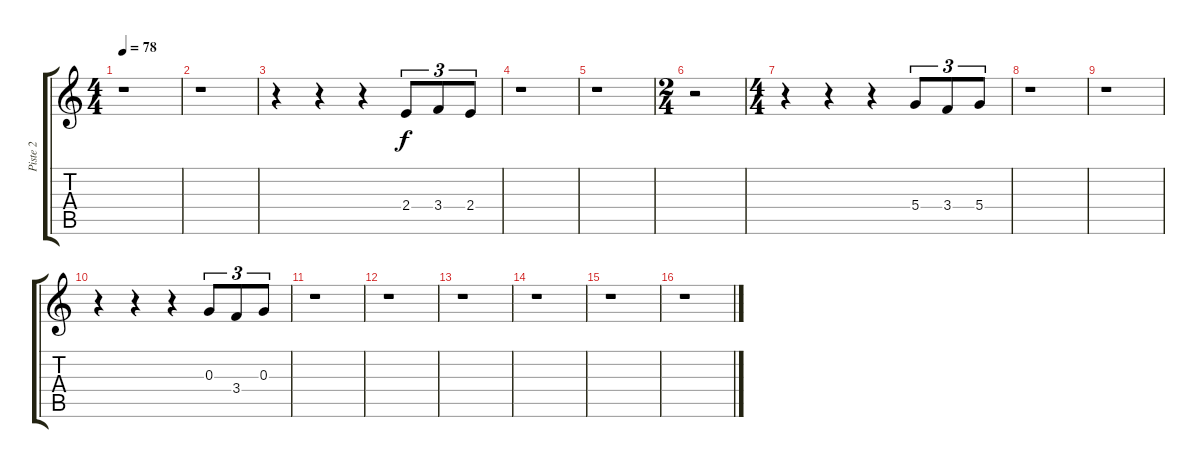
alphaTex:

\track ("Piste 2" "Piste 2") {instrument acousticguitarnylon}
\staff {score tabs}
\tuning (E4 B3 G3 D3 G2 F2) {hide}
\ts (4 4)
\tempo 78
\clef g2
\ks c
r.1{dy f} |
r.1 |
r.4 r.4 r.4 2.4.8{tu (3 2)} 3.4.8{tu (3 2)} 2.4.8{tu (3 2)} |
r.1 |
r.1 |
\ts (2 4)
r.2 |
\ts (4 4)
r.4 r.4 r.4 5.4.8{tu (3 2)} 3.4.8{tu (3 2)} 5.4.8{tu (3 2)} |
r.1 |
r.1 |
r.4 r.4 r.4 0.3.8{tu (3 2)} 3.4.8{tu (3 2)} 0.3.8{tu (3 2)} |
r.1 |
r.1 |
r.1 |
r.1 |
r.1 |
r.1
